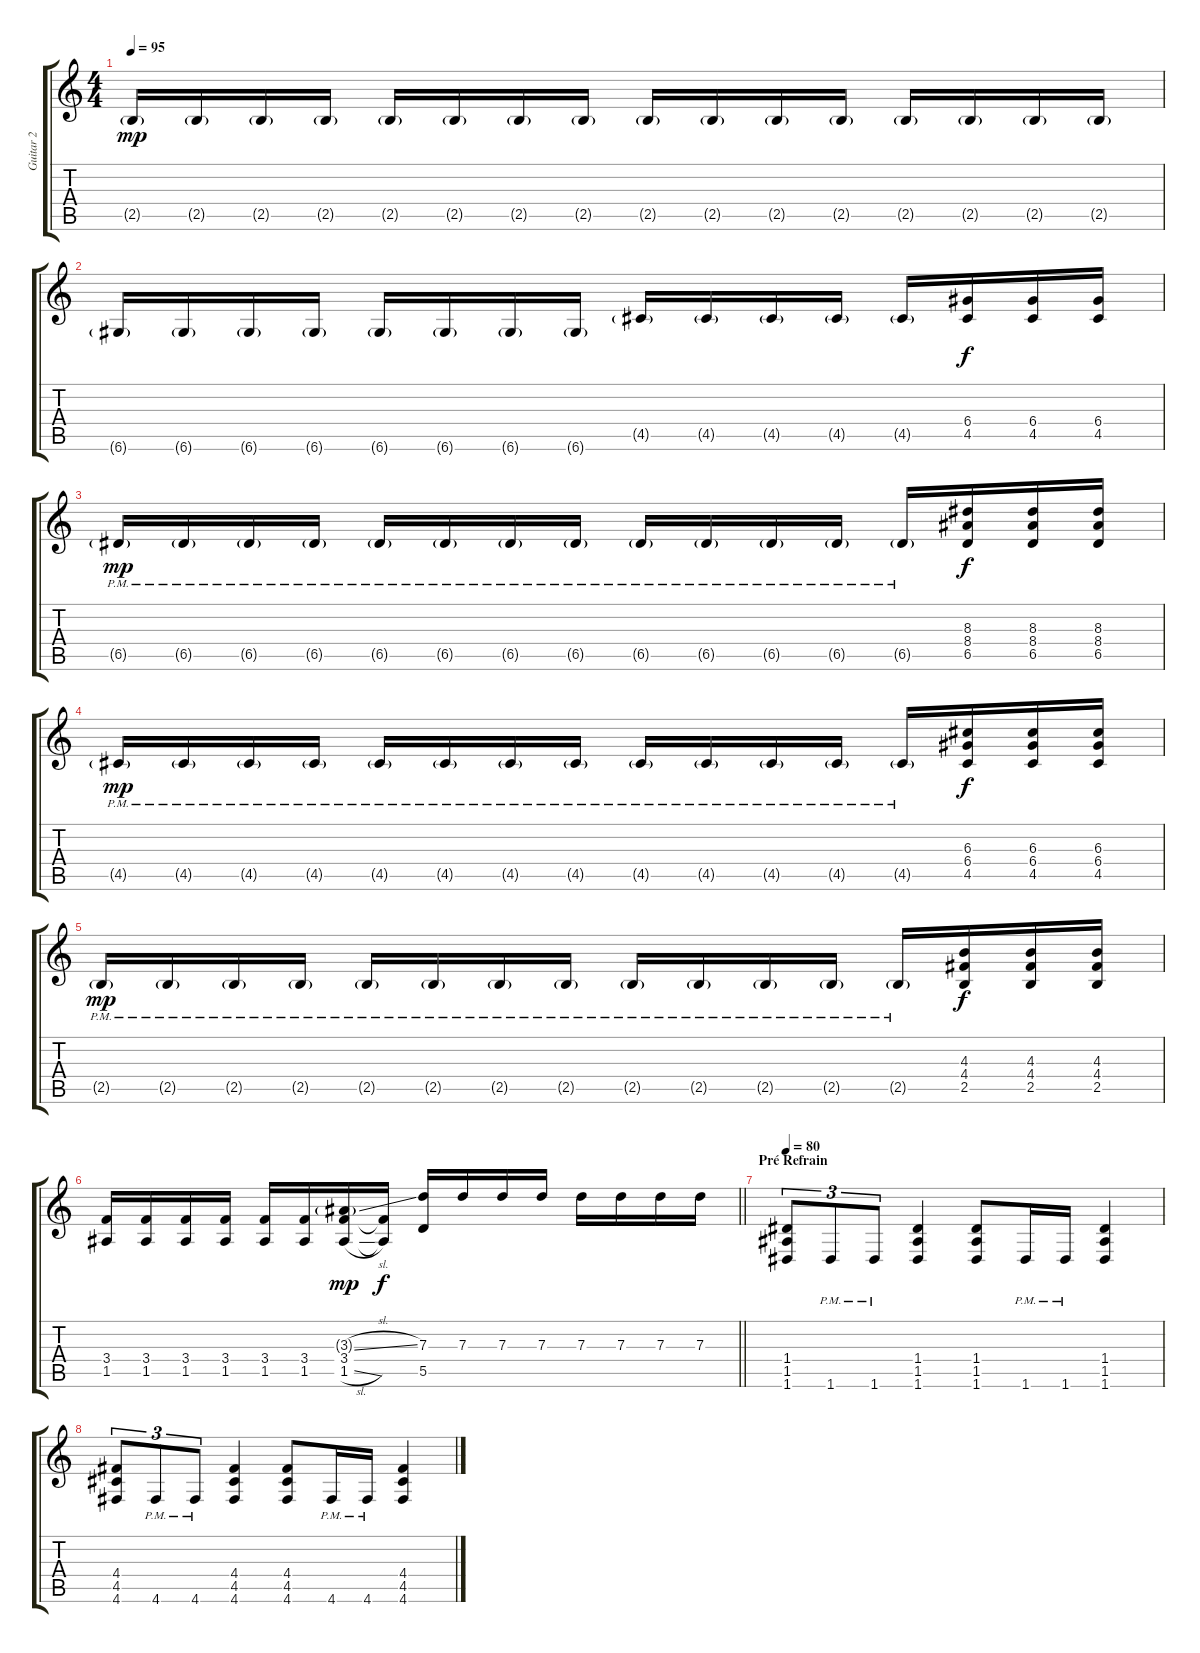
\track ("Guitar 2" "Guitar 2") {instrument overdrivenguitar}
\staff {score tabs}
\tuning (E4 B3 G3 D3 A2 D2) {hide}
\ts (4 4)
\tempo 95
\clef g2
\ks c
2.5{g}.16{dy mp} 2.5{g}.16 2.5{g}.16 2.5{g}.16 2.5{g}.16 2.5{g}.16 2.5{g}.16 2.5{g}.16 2.5{g}.16 2.5{g}.16 2.5{g}.16 2.5{g}.16 2.5{g}.16 2.5{g}.16 2.5{g}.16 2.5{g}.16 |
6.6{g}.16 6.6{g}.16 6.6{g}.16 6.6{g}.16 6.6{g}.16 6.6{g}.16 6.6{g}.16 6.6{g}.16 4.5{g}.16 4.5{g}.16 4.5{g}.16 4.5{g}.16 4.5{g}.16 (6.4 4.5).16{dy f volume 9} (6.4 4.5).16 (6.4 4.5).16 |
6.5{g pm}.16{dy mp} 6.5{g pm}.16 6.5{g pm}.16 6.5{g pm}.16 6.5{g pm}.16 6.5{g pm}.16 6.5{g pm}.16 6.5{g pm}.16 6.5{g pm}.16 6.5{g pm}.16 6.5{g pm}.16 6.5{g pm}.16 6.5{g pm}.16 (8.3 8.4 6.5).16{dy f} (8.3 8.4 6.5).16 (8.3 8.4 6.5).16 |
4.5{g pm}.16{dy mp} 4.5{g pm}.16 4.5{g pm}.16 4.5{g pm}.16 4.5{g pm}.16 4.5{g pm}.16 4.5{g pm}.16 4.5{g pm}.16 4.5{g pm}.16 4.5{g pm}.16 4.5{g pm}.16 4.5{g pm}.16 4.5{g pm}.16 (6.3 6.4 4.5).16{dy f} (6.3 6.4 4.5).16 (6.3 6.4 4.5).16 |
2.5{g pm}.16{dy mp} 2.5{g pm}.16 2.5{g pm}.16 2.5{g pm}.16 2.5{g pm}.16 2.5{g pm}.16 2.5{g pm}.16 2.5{g pm}.16 2.5{g pm}.16 2.5{g pm}.16 2.5{g pm}.16 2.5{g pm}.16 2.5{g pm}.16 (4.3 4.4 2.5).16{dy f} (4.3 4.4 2.5).16 (4.3 4.4 2.5).16 |
\barLineRight lightlight
(3.4 1.5).16 (3.4 1.5).16 (3.4 1.5).16 (3.4 1.5).16 (3.4 1.5).16 (3.4 1.5).16 (3.3{sl g} 3.4 1.5{sl}).16{dy mp} (3.4{t} 1.5{t}).16{dy f} (7.3 5.5).16 7.3.16 7.3.16 7.3.16 7.3.16 7.3.16 7.3.16 7.3.16 |
\section ("" "Pré Refrain")
\tempo 80
(1.4 1.5 1.6).8{tu (3 2)} 1.6{pm}.8{tu (3 2)} 1.6{pm}.8{tu (3 2)} (1.4 1.5 1.6).4 (1.4 1.5 1.6).8 1.6{pm}.16 1.6{pm}.16 (1.4 1.5 1.6).4 |
(4.4 4.5 4.6).8{tu (3 2)} 4.6{pm}.8{tu (3 2)} 4.6{pm}.8{tu (3 2)} (4.4 4.5 4.6).4 (4.4 4.5 4.6).8 4.6{pm}.16 4.6{pm}.16 (4.4 4.5 4.6).4
